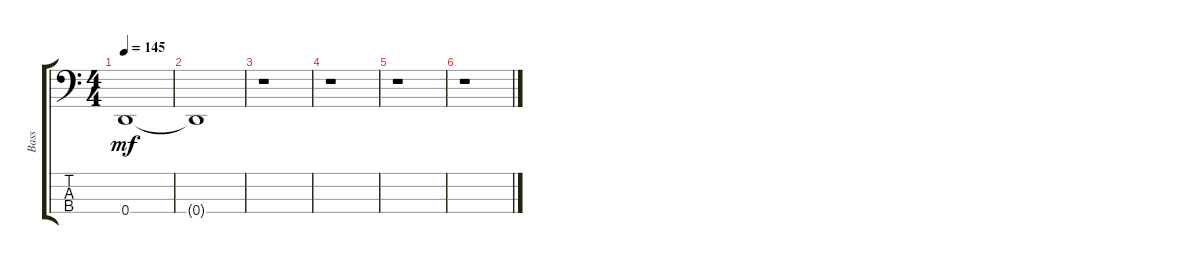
\track ("Bass" "Bass") {instrument electricbassfinger}
\staff {score tabs}
\tuning (G2 D2 A1 D1) {hide}
\ts (4 4)
\tempo 145
\clef f4
\ks c
0.4.1{dy mf} |
0.4{t}.1 |
r.1 |
r.1 |
r.1 |
r.1
